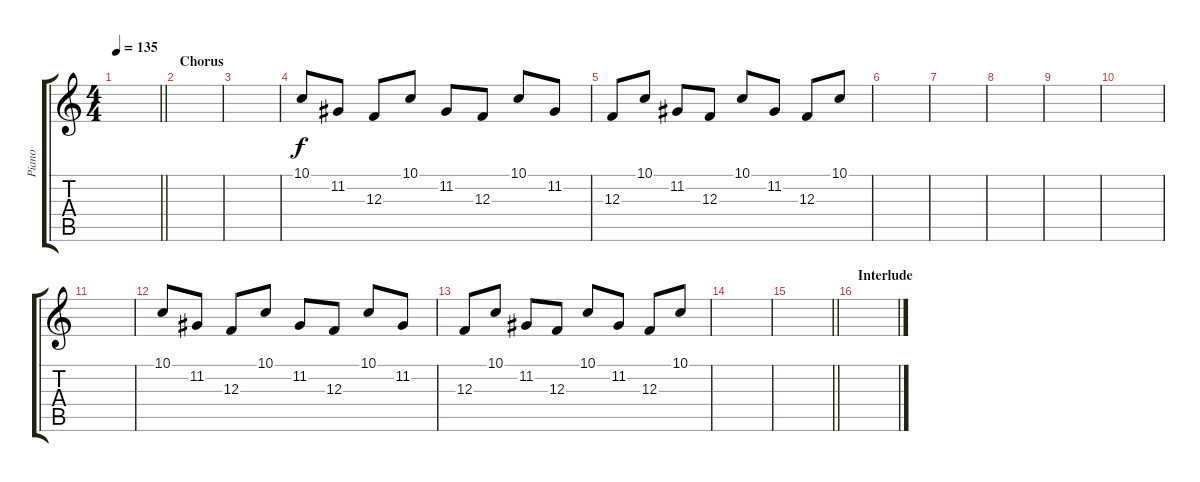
\track ("Piano" "Piano") {instrument brightacousticpiano}
\staff {score tabs}
\tuning (D4 A3 F3 C3 G2 C2) {hide}
\ts (4 4)
\tempo 135
\clef g2
\barLineRight lightlight
\ks c
|
\section ("" "Chorus")
|
|
10.1.8 11.2.8 12.3.8 10.1.8 11.2.8 12.3.8 10.1.8 11.2.8 |
12.3.8 10.1.8 11.2.8 12.3.8 10.1.8 11.2.8 12.3.8 10.1.8 |
|
|
|
|
|
|
10.1.8 11.2.8 12.3.8 10.1.8 11.2.8 12.3.8 10.1.8 11.2.8 |
12.3.8 10.1.8 11.2.8 12.3.8 10.1.8 11.2.8 12.3.8 10.1.8 |
|
\barLineRight lightlight
|
\section ("" "Interlude")
